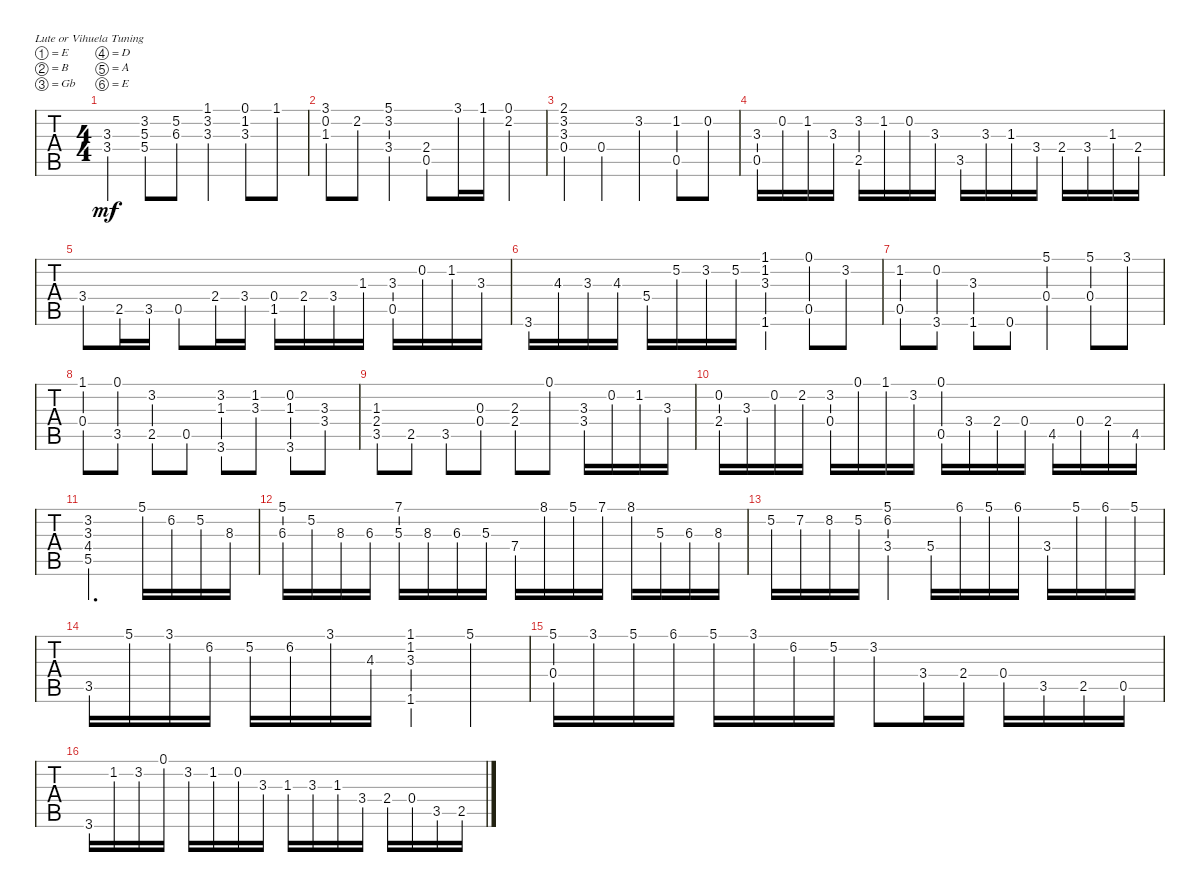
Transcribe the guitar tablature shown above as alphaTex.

\bracketExtendMode groupsimilarinstruments
\singleTrackTrackNamePolicy hidden
\multiTrackTrackNamePolicy hidden
\firstSystemTrackNameOrientation horizontal
\otherSystemsTrackNameOrientation horizontal
\track ("Track 1" "Track 1") {instrument acousticguitarsteel}
\staff {tabs}
\tuning (E4 B3 Gb3 D3 A2 E2)
\ts (4 4)
\tempo (120 hide)
\clef g2
\ks c
(3.3 3.4).4{dy mf} (3.2 5.3 5.4).8 (5.2 6.3).8 (1.1 3.2 3.3).4 (0.1 1.2 3.3).8 1.1.8 |
(3.1 0.2 1.3).8 2.2.8 (5.1 3.2 3.4).4 (2.4 0.5).8 3.1.16 1.1.16 (0.1 2.2).4 |
(2.1 3.2 3.3 0.4).4 0.4.4 3.2.4 (1.2 0.5).8 0.2.8 |
(3.3 0.5).16 0.2.16 1.2.16 3.3.16 (3.2 2.5).16 1.2.16 0.2.16 3.3.16 3.5.16 3.3.16 1.3.16 3.4.16 2.4.16 3.4.16 1.3.16 2.4.16 |
3.4.8 2.5.16 3.5.16 0.5.8 2.4.16 3.4.16 (0.4 1.5).16 2.4.16 3.4.16 1.3.16 (3.3 0.5).16 0.2.16 1.2.16 3.3.16 |
3.6.16 4.3.16 3.3.16 4.3.16 5.4.16 5.2.16 3.2.16 5.2.16 (1.1 1.2 3.3 1.6).4 (0.1 0.5).8 3.2.8 |
(1.2 0.5).8 (0.2 3.6).8 (3.3 1.6).8 0.6.8 (5.1 0.4).4 (5.1 0.4).8 3.1.8 |
(1.1 0.4).8 (0.1 3.5).8 (3.2 2.5).8 0.5.8 (3.2 1.3 3.6).8 (1.2 3.3).8 (0.2 1.3 3.6).8 (3.3 3.4).8 |
(1.3 2.4 3.5).8 2.5.8 3.5.8 (0.3 0.4).8 (2.3 2.4).8 0.1.8 (3.3 3.4).16 0.2.16 1.2.16 3.3.16 |
(0.2 2.4).16 3.3.16 0.2.16 2.2.16 (3.2 0.4).16 0.1.16 1.1.16 3.2.16 (0.1 0.5).16 3.4.16 2.4.16 0.4.16 4.5.16 0.4.16 2.4.16 4.5.16 |
(3.2 3.3 4.4 5.5).2{d} 5.1.16 6.2.16 5.2.16 8.3.16 |
(5.1 6.3).16 5.2.16 8.3.16 6.3.16 (7.1 5.3).16 8.3.16 6.3.16 5.3.16 7.4.16 8.1.16 5.1.16 7.1.16 8.1.16 5.3.16 6.3.16 8.3.16 |
5.2.16 7.2.16 8.2.16 5.2.16 (5.1 6.2 3.4).4 5.4.16 6.1.16 5.1.16 6.1.16 3.4.16 5.1.16 6.1.16 5.1.16 |
3.5.16 5.1.16 3.1.16 6.2.16 5.2.16 6.2.16 3.1.16 4.3.16 (1.1 1.2 3.3 1.6).4 5.1.4 |
(5.1 0.4).16 3.1.16 5.1.16 6.1.16 5.1.16 3.1.16 6.2.16 5.2.16 3.2.8 3.4.16 2.4.16 0.4.16 3.5.16 2.5.16 0.5.16 |
3.6.16 1.2.16 3.2.16 0.1.16 3.2.16 1.2.16 0.2.16 3.3.16 1.3.16 3.3.16 1.3.16 3.4.16 2.4.16 0.4.16 3.5.16 2.5.16
